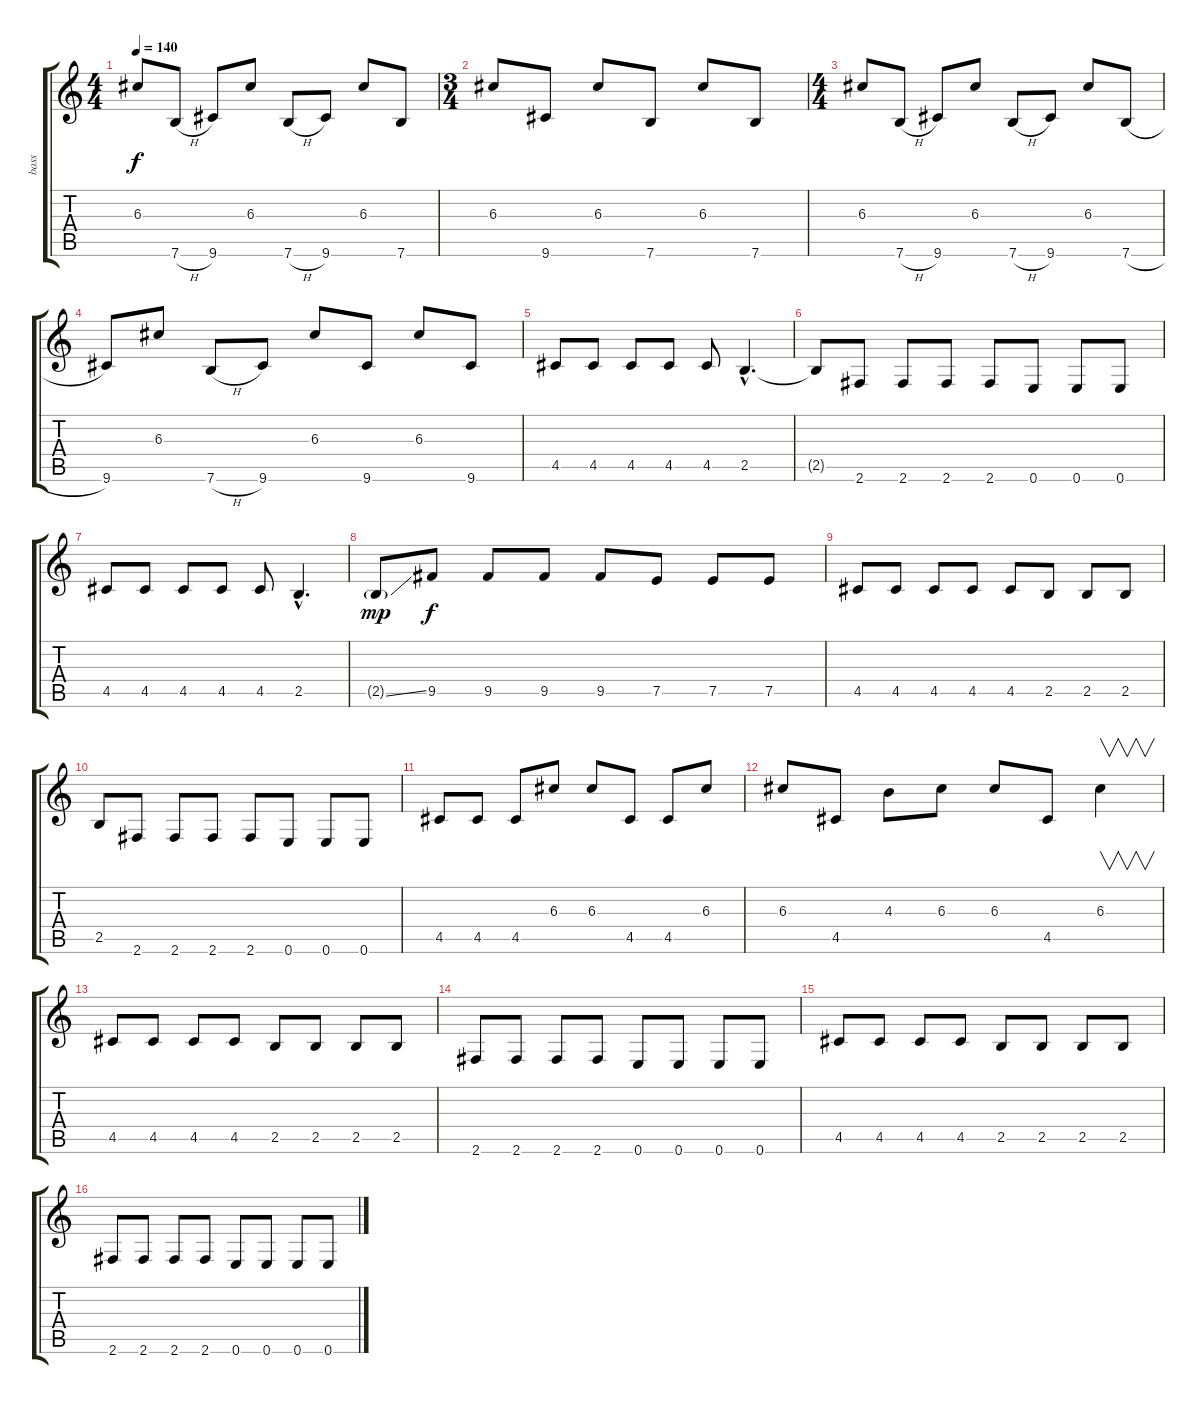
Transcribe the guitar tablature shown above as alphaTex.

\track ("bass" "bass") {instrument electricbasspick}
\staff {score tabs}
\tuning (E4 B3 G3 D3 A2 E2) {hide}
\ts (4 4)
\tempo 140
\clef g2
\ks c
6.3.8{dy f} 7.6{h}.8 9.6.8 6.3.8 7.6{h}.8 9.6.8 6.3.8 7.6.8 |
\ts (3 4)
6.3.8 9.6.8 6.3.8 7.6.8 6.3.8 7.6.8 |
\ts (4 4)
6.3.8 7.6{h}.8 9.6.8 6.3.8 7.6{h}.8 9.6.8 6.3.8 7.6{h}.8 |
9.6.8 6.3.8 7.6{h}.8 9.6.8 6.3.8 9.6.8 6.3.8 9.6.8 |
4.5.8 4.5.8 4.5.8 4.5.8 4.5.8 2.5{hac}.4{d} |
2.5{t}.8 2.6.8 2.6.8 2.6.8 2.6.8 0.6.8 0.6.8 0.6.8 |
4.5.8 4.5.8 4.5.8 4.5.8 4.5.8 2.5{hac}.4{d} |
2.5{ss g}.8{dy mp} 9.5.8{dy f} 9.5.8 9.5.8 9.5.8 7.5.8 7.5.8 7.5.8 |
4.5.8 4.5.8 4.5.8 4.5.8 4.5.8 2.5.8 2.5.8 2.5.8 |
2.5.8 2.6.8 2.6.8 2.6.8 2.6.8 0.6.8 0.6.8 0.6.8 |
4.5.8 4.5.8 4.5.8 6.3.8 6.3.8 4.5.8 4.5.8 6.3.8 |
6.3.8 4.5.8 4.3.8 6.3.8 6.3.8 4.5.8 6.3.4{v} |
4.5.8 4.5.8 4.5.8 4.5.8 2.5.8 2.5.8 2.5.8 2.5.8 |
2.6.8 2.6.8 2.6.8 2.6.8 0.6.8 0.6.8 0.6.8 0.6.8 |
4.5.8 4.5.8 4.5.8 4.5.8 2.5.8 2.5.8 2.5.8 2.5.8 |
2.6.8 2.6.8 2.6.8 2.6.8 0.6.8 0.6.8 0.6.8 0.6.8
